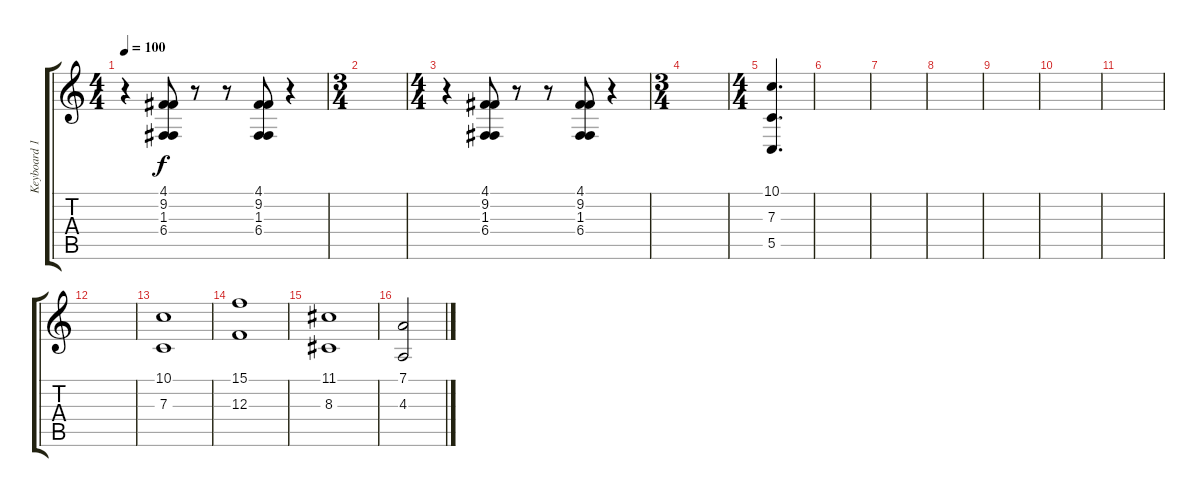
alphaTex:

\track ("Keyboard 1" "Keyboard 1") {instrument stringensemble1}
\staff {score tabs}
\tuning (D4 A3 F3 C3 G2 C2) {hide}
\ts (4 4)
\tempo 100
\clef g2
\ks c
r.4{dy f} (4.1 9.2 1.3 6.4).8 r.8 r.8 (4.1 9.2 1.3 6.4).8 r.4 |
\ts (3 4)
|
\ts (4 4)
r.4 (4.1 9.2 1.3 6.4).8 r.8 r.8 (4.1 9.2 1.3 6.4).8 r.4 |
\ts (3 4)
|
\ts (4 4)
(10.1 7.3 5.5).4{d} |
|
|
|
|
|
|
|
(10.1 7.3).1 |
(15.1 12.3).1 |
(11.1 8.3).1 |
(7.1 4.3).2
